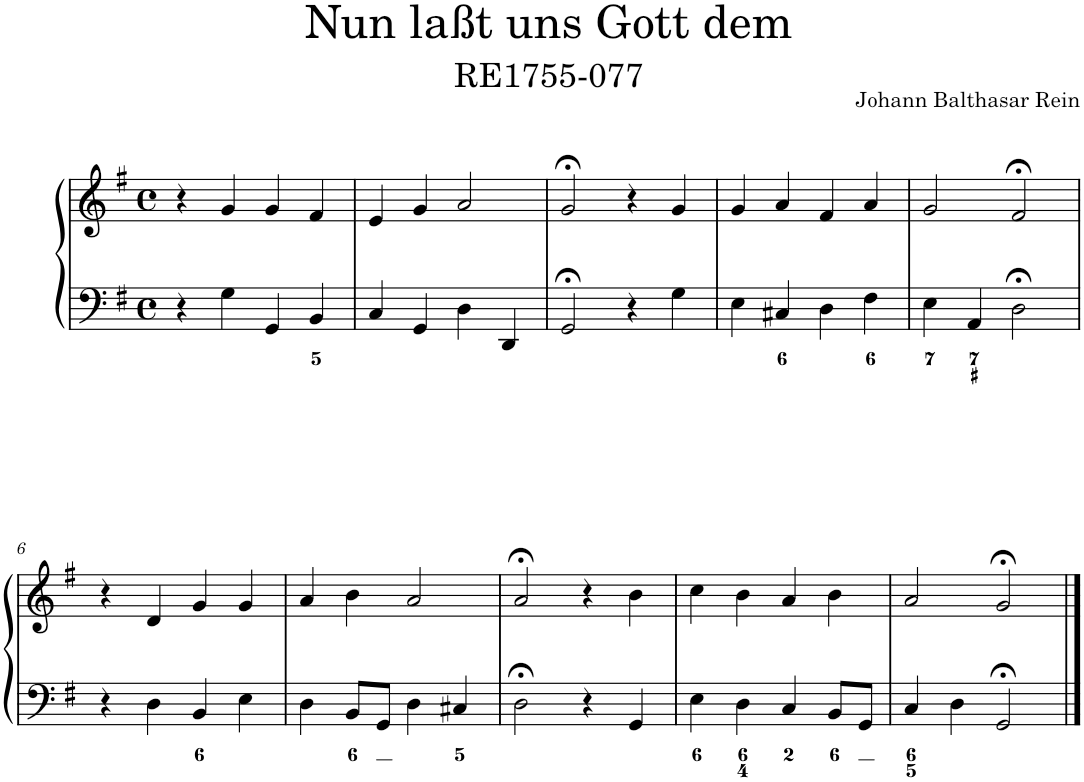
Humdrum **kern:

**kern	**kern
*part1	*part1
*staff2	*staff1
*I"Piano	*
*I'Pno.	*
*clefF4	*clefG2
*k[f#]	*k[f#]
*M4/4	*M4/4
*met(c)	*met(c)
=1	=1
4r	4r
4G\	4g/
4GG/	4g/
4BB/	4f#/
=2	=2
4C/	4e/
4GG/	4g/
4D\	2a/
4DD/	.
=3	=3
2GG;</	2g;</
4r	4r
4G\	4g/
=4	=4
4E\	4g/
4C#X/	4a/
4D\	4f#/
4F#\	4a/
=5	=5
4E\	2g/
4AA/	.
2D;<\	2f#;</
!!LO:LB:g=z
=6	=6
4r	4r
4D\	4d/
4BB/	4g/
4E\	4g/
=7	=7
4D\	4a/
8BB/L	4b\
8GG/J	.
4D\	2a/
4C#X/	.
=8	=8
2D;<\	2a;</
4r	4r
4GG/	4b\
=9	=9
4E\	4cc\
4D\	4b\
4C/	4a/
8BB/L	4b\
8GG/J	.
=10	=10
4C/	2a/
4D\	.
2GG;</	2g;</
==	==
*-	*-
